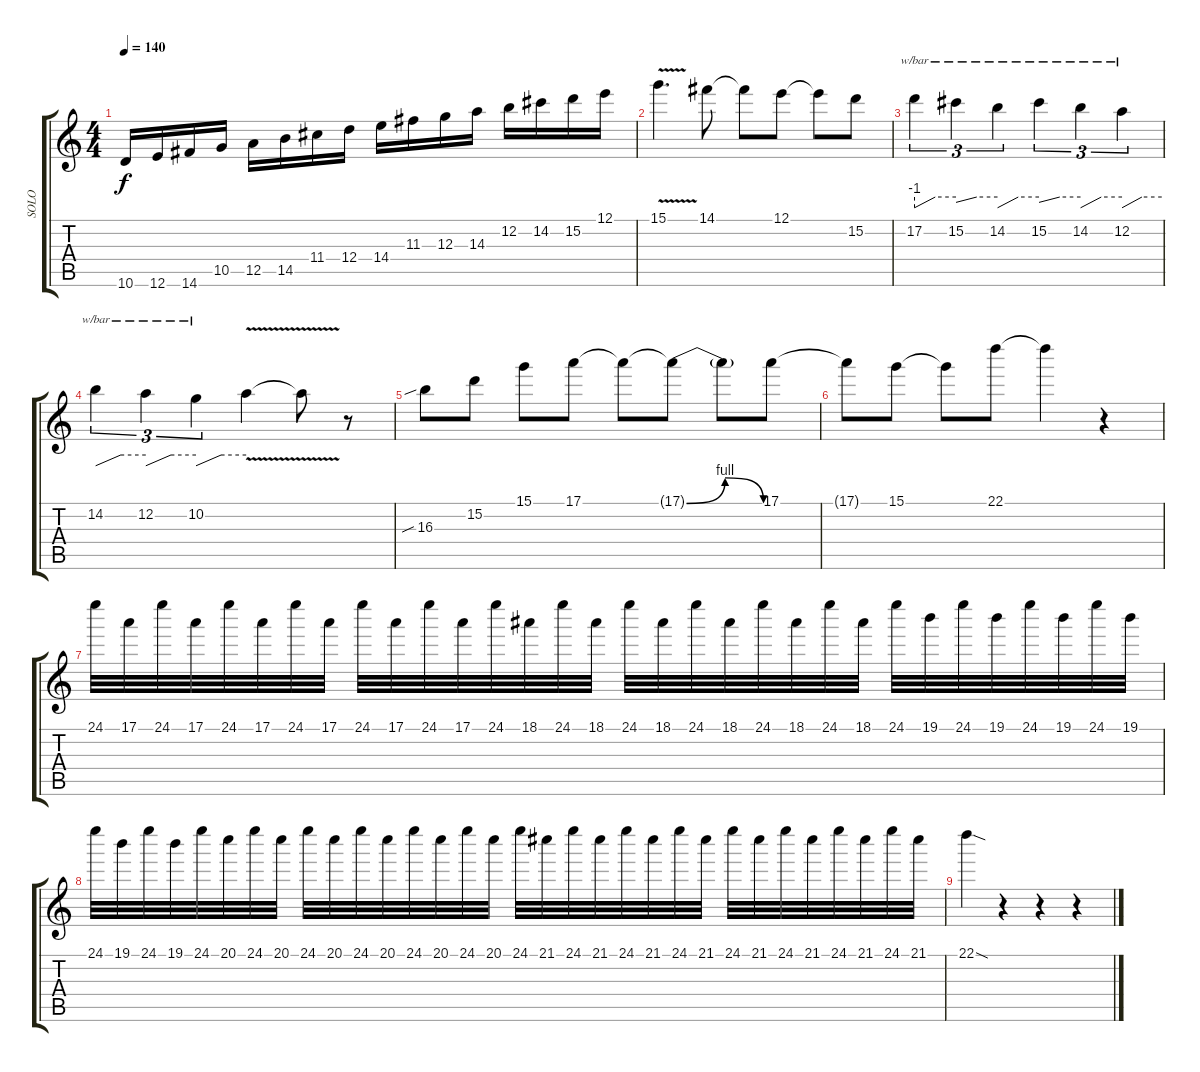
\track ("SOLO" "SOLO") {instrument distortionguitar}
\staff {score tabs}
\tuning (E4 B3 G3 D3 A2 E2) {hide}
\ts (4 4)
\tempo 140
\clef g2
\ks c
10.6.16{dy f} 12.6.16 14.6.16 10.5.16 12.5.16 14.5.16 11.4.16 12.4.16 14.4.16 11.3.16 12.3.16 14.3.16 12.2.16 14.2.16 15.2.16 12.1.16 |
15.1{v}.4{d} 14.1.8 14.1{t}.8 12.1.8 12.1{t}.8 15.2.8 |
17.2.4{tu (3 2) tbe (custom default 0 -4 30 0 60 0)} 15.2.4{tu (3 2) tbe (custom default 0 -2 30 0 60 0)} 14.2.4{tu (3 2) tbe (custom default 0 -4 30 0 60 0)} 15.2.4{tu (3 2) tbe (custom default 0 -2 30 0 60 0)} 14.2.4{tu (3 2) tbe (custom default 0 -4 30 0 60 0)} 12.2.4{tu (3 2) tbe (custom default 0 -4 30 0 60 0)} |
14.2.4{tu (3 2) tbe (custom default 0 -4 30 0 60 0)} 12.2.4{tu (3 2) tbe (custom default 0 -4 30 0 60 0)} 10.2.4{tu (3 2) tbe (custom default 0 -4 30 0 60 0)} 10.2{v t}.4 10.2{t}.8 r.8 |
16.3{sib}.8 15.2.8 15.1.8 17.1.8 17.1{t}.8 17.1{be (bendrelease 0 0 15 4 30 4 60 0) t}.8 17.1{t}.8 17.1.8 |
17.1{t}.8 15.1.8 15.1{t}.8 22.1.8 22.1{t}.4 r.4 |
24.1.32 17.1.32 24.1.32 17.1.32 24.1.32 17.1.32 24.1.32 17.1.32 24.1.32 17.1.32 24.1.32 17.1.32 24.1.32 18.1.32 24.1.32 18.1.32 24.1.32 18.1.32 24.1.32 18.1.32 24.1.32 18.1.32 24.1.32 18.1.32 24.1.32 19.1.32 24.1.32 19.1.32 24.1.32 19.1.32 24.1.32 19.1.32 |
24.1.32 19.1.32 24.1.32 19.1.32 24.1.32 20.1.32 24.1.32 20.1.32 24.1.32 20.1.32 24.1.32 20.1.32 24.1.32 20.1.32 24.1.32 20.1.32 24.1.32 21.1.32 24.1.32 21.1.32 24.1.32 21.1.32 24.1.32 21.1.32 24.1.32 21.1.32 24.1.32 21.1.32 24.1.32 21.1.32 24.1.32 21.1.32 |
22.1{sod}.4 r.4 r.4 r.4
